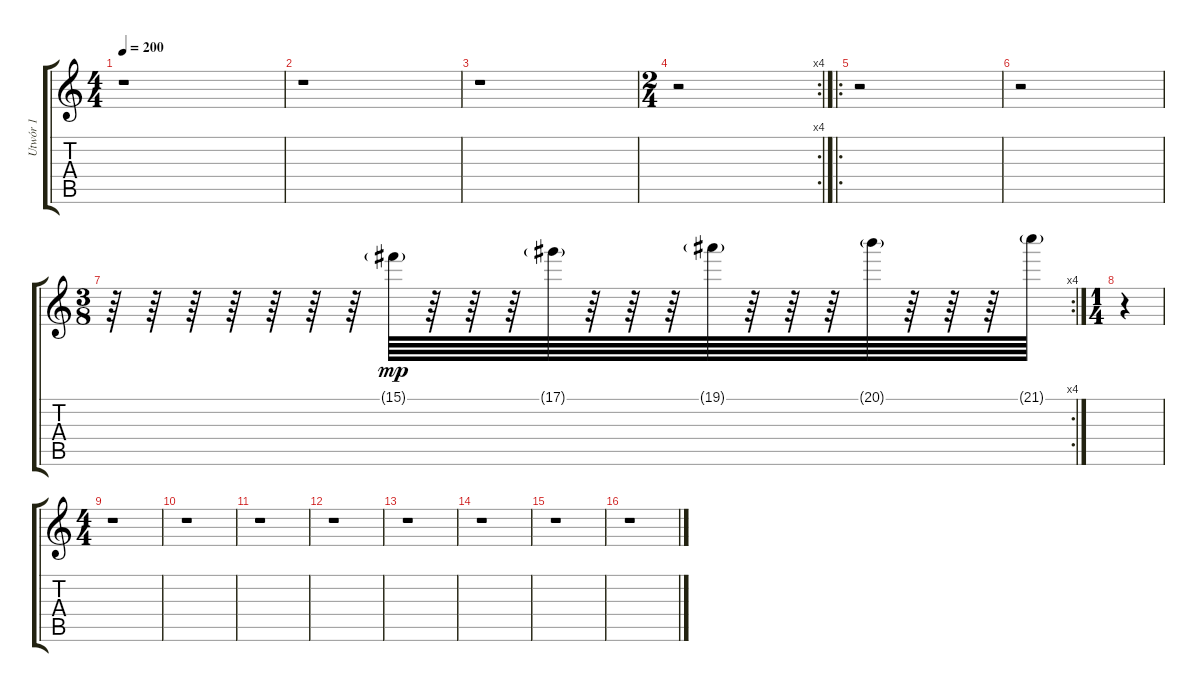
\track ("Utwór 1" "Utwór 1") {instrument distortionguitar}
\staff {score tabs}
\tuning (Eb4 Bb3 Gb3 Db3 Ab2 Eb2) {hide}
\ts (4 4)
\tempo 200
\clef g2
\ks c
r.1{dy f} |
r.1 |
r.1 |
\rc 4
\ts (2 4)
r.2 |
\ro
r.2 |
r.2 |
\rc 4
\ts (3 8)
r.64 r.64 r.64 r.64 r.64 r.64 r.64 15.1{g}.64{dy mp} r.64 r.64 r.64 17.1{g}.64 r.64 r.64 r.64 19.1{g}.64 r.64 r.64 r.64 20.1{g}.64 r.64 r.64 r.64 21.1{g}.64 |
\ts (1 4)
r.4 |
\ts (4 4)
r.1 |
r.1 |
r.1 |
r.1 |
r.1 |
r.1 |
r.1 |
r.1
